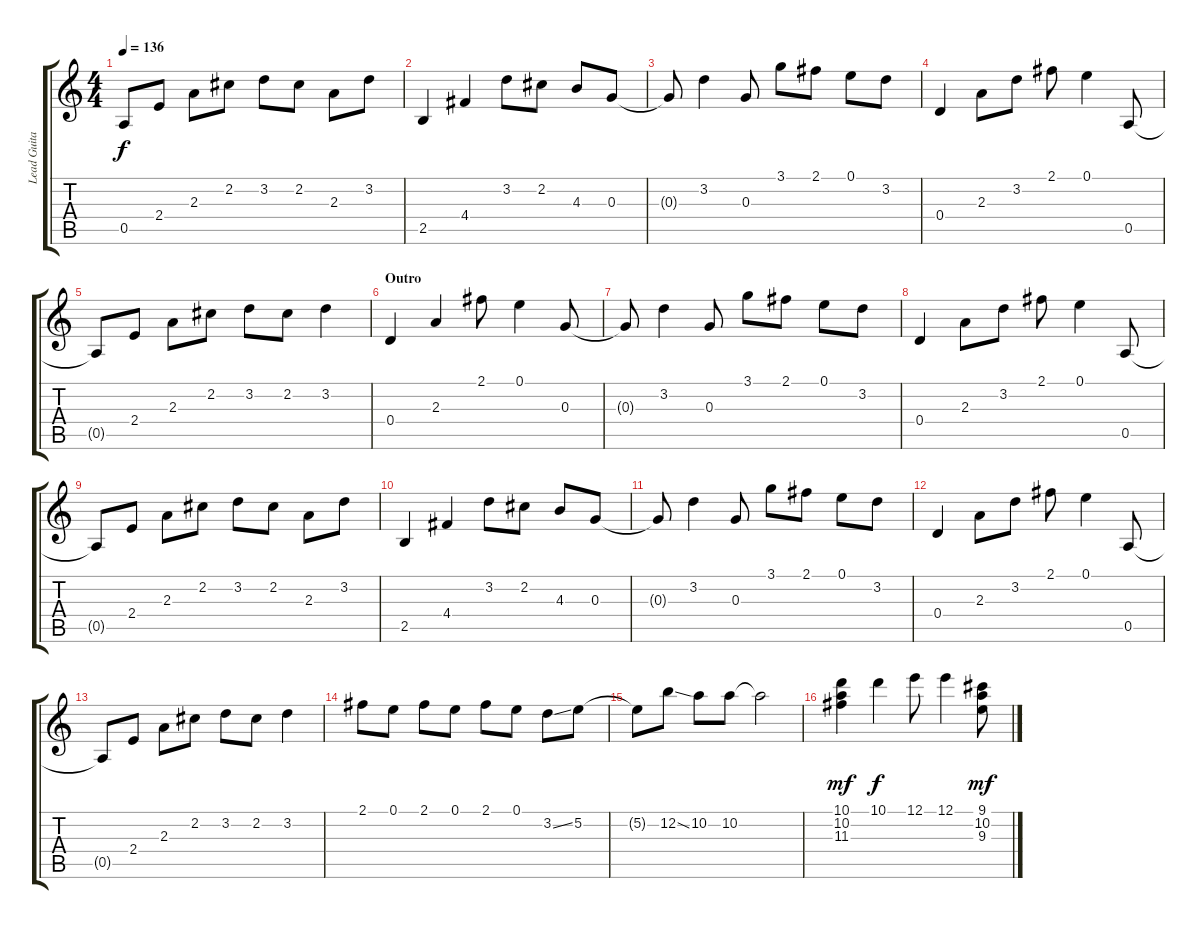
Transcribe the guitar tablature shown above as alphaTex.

\track ("Lead Guitar" "Lead Guita") {instrument electricguitarjazz}
\staff {score tabs}
\tuning (E4 B3 G3 D3 A2 E2) {hide}
\ts (4 4)
\tempo 136
\clef g2
\ks c
0.5{t}.8{dy f} 2.4.8 2.3.8 2.2.8 3.2.8 2.2.8 2.3.8 3.2.8 |
2.5.4 4.4.4 3.2.8 2.2.8 4.3.8 0.3.8 |
0.3{t}.8 3.2.4 0.3.8 3.1.8 2.1.8 0.1.8 3.2.8 |
0.4.4 2.3.8 3.2.8 2.1.8 0.1.4 0.5.8 |
0.5{t}.8 2.4.8 2.3.8 2.2.8 3.2.8 2.2.8 3.2.4 |
\section ("" "Outro")
0.4.4 2.3.4 2.1.8 0.1.4 0.3.8 |
0.3{t}.8 3.2.4 0.3.8 3.1.8 2.1.8 0.1.8 3.2.8 |
0.4.4 2.3.8 3.2.8 2.1.8 0.1.4 0.5.8 |
0.5{t}.8 2.4.8 2.3.8 2.2.8 3.2.8 2.2.8 2.3.8 3.2.8 |
2.5.4 4.4.4 3.2.8 2.2.8 4.3.8 0.3.8 |
0.3{t}.8 3.2.4 0.3.8 3.1.8 2.1.8 0.1.8 3.2.8 |
0.4.4 2.3.8 3.2.8 2.1.8 0.1.4 0.5.8 |
0.5{t}.8 2.4.8 2.3.8 2.2.8 3.2.8 2.2.8 3.2.4 |
2.1.8 0.1.8 2.1.8 0.1.8 2.1.8 0.1.8 3.2{ss}.8 5.2.8 |
5.2{t}.8 12.2{ss}.8 10.2.8 10.2.8 10.2{t}.2 |
(10.1 10.2 11.3).4{dy mf} 10.1.4{dy f} 12.1.8 12.1.4 (9.1 10.2 9.3).8{dy mf}
